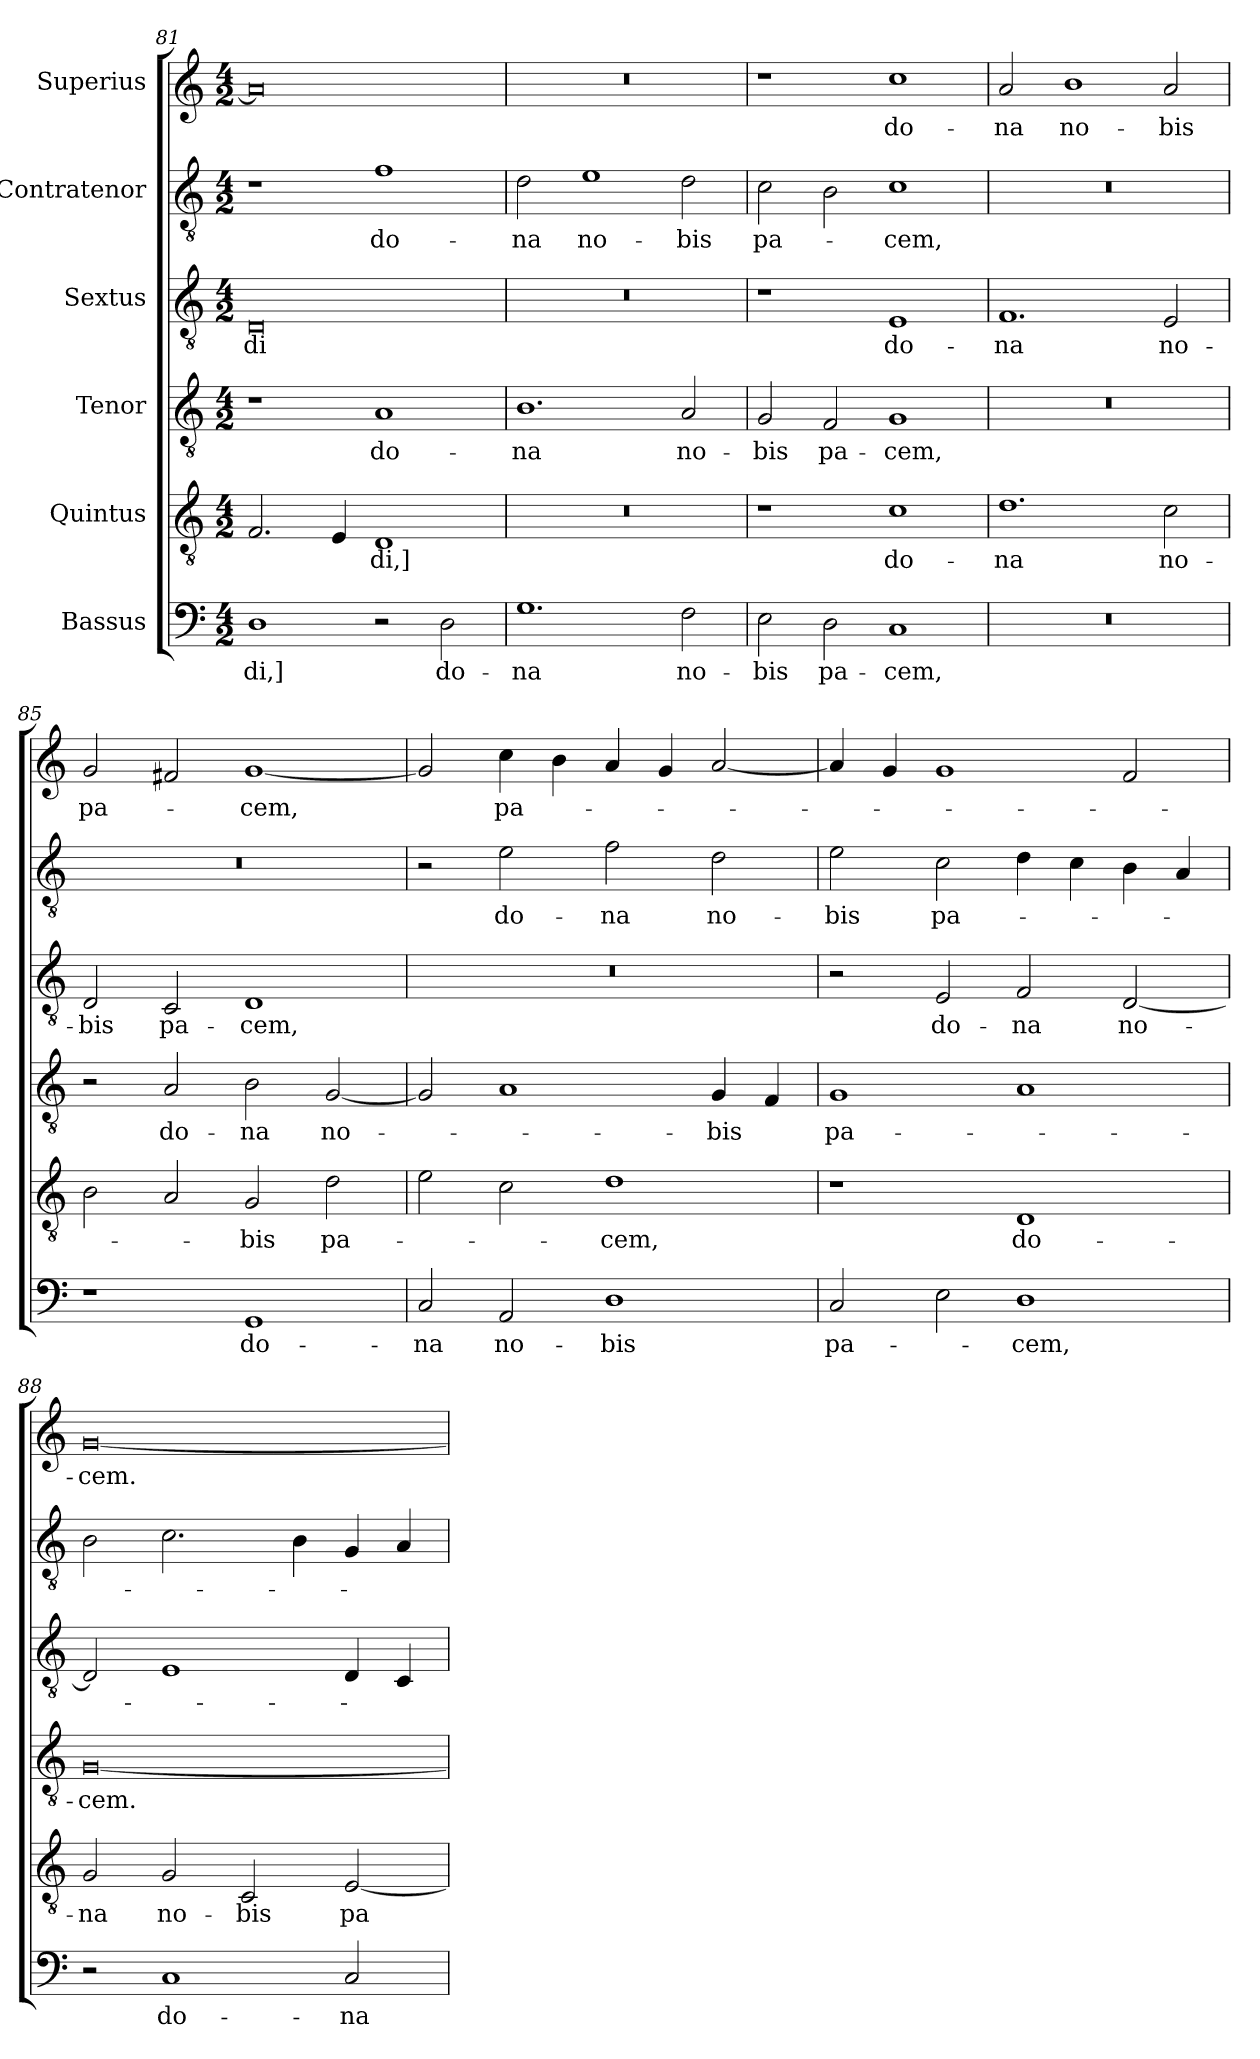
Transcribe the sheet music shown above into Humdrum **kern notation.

**kern	**text	**kern	**text	**kern	**text	**kern	**text	**kern	**text	**kern	**text
*part6	*part6	*part5	*part5	*part4	*part4	*part3	*part3	*part2	*part2	*part1	*part1
*staff6	*staff6	*staff5	*staff5	*staff4	*staff4	*staff3	*staff3	*staff2	*staff2	*staff1	*staff1
*I"Bassus	*	*I"Quintus	*	*I"Tenor	*	*I"Sextus	*	*I"Contratenor	*	*I"Superius	*
*clefF4	*	*clefGv2	*	*clefGv2	*	*clefGv2	*	*clefGv2	*	*clefG2	*
*k[]	*	*k[]	*	*k[]	*	*k[]	*	*k[]	*	*k[]	*
*M4/2	*	*M4/2	*	*M4/2	*	*M4/2	*	*M4/2	*	*M4/2	*
=81	=81	=81	=81	=81	=81	=81	=81	=81	=81	=81	=81
1D\	-di,]	2.F/	.	1r	.	0D/	-di	1r	.	0a/]	.
.	.	4E/	.	.	.	.	.	.	.	.	.
2r	.	1D/	-di,]	1A/	do-	.	.	1f\	do-	.	.
2D\	do-	.	.	.	.	.	.	.	.	.	.
=82	=82	=82	=82	=82	=82	=82	=82	=82	=82	=82	=82
1.G\	-na	0r	.	1.B\	-na	0r	.	2d\	-na	0r	.
.	.	.	.	.	.	.	.	1e/	no-	.	.
2F\	no-	.	.	2A/	no-	.	.	2d\	-bis	.	.
=83	=83	=83	=83	=83	=83	=83	=83	=83	=83	=83	=83
2E\	-bis	1r	.	2G/	-bis	1r	.	2c\	pa-	1r	.
2D\	pa-	.	.	2F/	pa-	.	.	2B\	.	.	.
1C/	-cem,	1c\	do-	1G/	-cem,	1E/	do-	1c/	-cem,	1cc\	do-
=84	=84	=84	=84	=84	=84	=84	=84	=84	=84	=84	=84
0r	.	1.d/	-na	0r	.	1.F\	-na	0r	.	2a/	-na
.	.	.	.	.	.	.	.	.	.	1b\	no-
.	.	2c\	no-	.	.	2E/	no-	.	.	2a/	-bis
=85	=85	=85	=85	=85	=85	=85	=85	=85	=85	=85	=85
1r	.	2B\	.	2r	.	2D/	-bis	0r	.	2g/	pa-
.	.	2A/	.	2A/	do-	2C/	pa-	.	.	2f#X/	.
1GG/	do-	2G/	-bis	2B\	-na	1D\	-cem,	.	.	[1g/	-cem,
.	.	2d\	pa-	[2G/	no-	.	.	.	.	.	.
=86	=86	=86	=86	=86	=86	=86	=86	=86	=86	=86	=86
2C/	-na	2e\	.	2G/]	.	0r	.	2r	.	2g/]	.
2AA/	no-	2c\	.	1A/	.	.	.	2e\	do-	4cc\	pa-
.	.	.	.	.	.	.	.	.	.	4b\	.
1D\	-bis	1d/	-cem,	.	.	.	.	2f\	-na	4a/	.
.	.	.	.	.	.	.	.	.	.	4g/	.
.	.	.	.	4G/	-bis	.	.	2d\	no-	[2a/	.
.	.	.	.	4F/	.	.	.	.	.	.	.
=87	=87	=87	=87	=87	=87	=87	=87	=87	=87	=87	=87
2C/	pa-	1r	.	1G/	pa-	2r	.	2e\	-bis	4a/]	.
.	.	.	.	.	.	.	.	.	.	4g/	.
2E\	.	.	.	.	.	2E/	do-	2c\	pa-	1g/	.
1D\	-cem,	1D/	do-	1A/	.	2F/	-na	4d\	.	.	.
.	.	.	.	.	.	.	.	4c\	.	.	.
.	.	.	.	.	.	[2D/	no-	4B\	.	2f/	.
.	.	.	.	.	.	.	.	4A/	.	.	.
=88	=88	=88	=88	=88	=88	=88	=88	=88	=88	=88	=88
2r	.	2G/	-na	[0G/	-cem.	2D/]	.	2B\	.	[0g/	-cem.
1C/	do-	2G/	no-	.	.	1E\	.	2.c\	.	.	.
.	.	2C/	-bis	.	.	.	.	.	.	.	.
.	.	.	.	.	.	.	.	4B\	.	.	.
2C/	-na	[2E/	pa-	.	.	4D/	.	4G/	.	.	.
.	.	.	.	.	.	4C/	.	4A/	.	.	.
=	=	=	=	=	=	=	=	=	=	=	=
*-	*-	*-	*-	*-	*-	*-	*-	*-	*-	*-	*-
